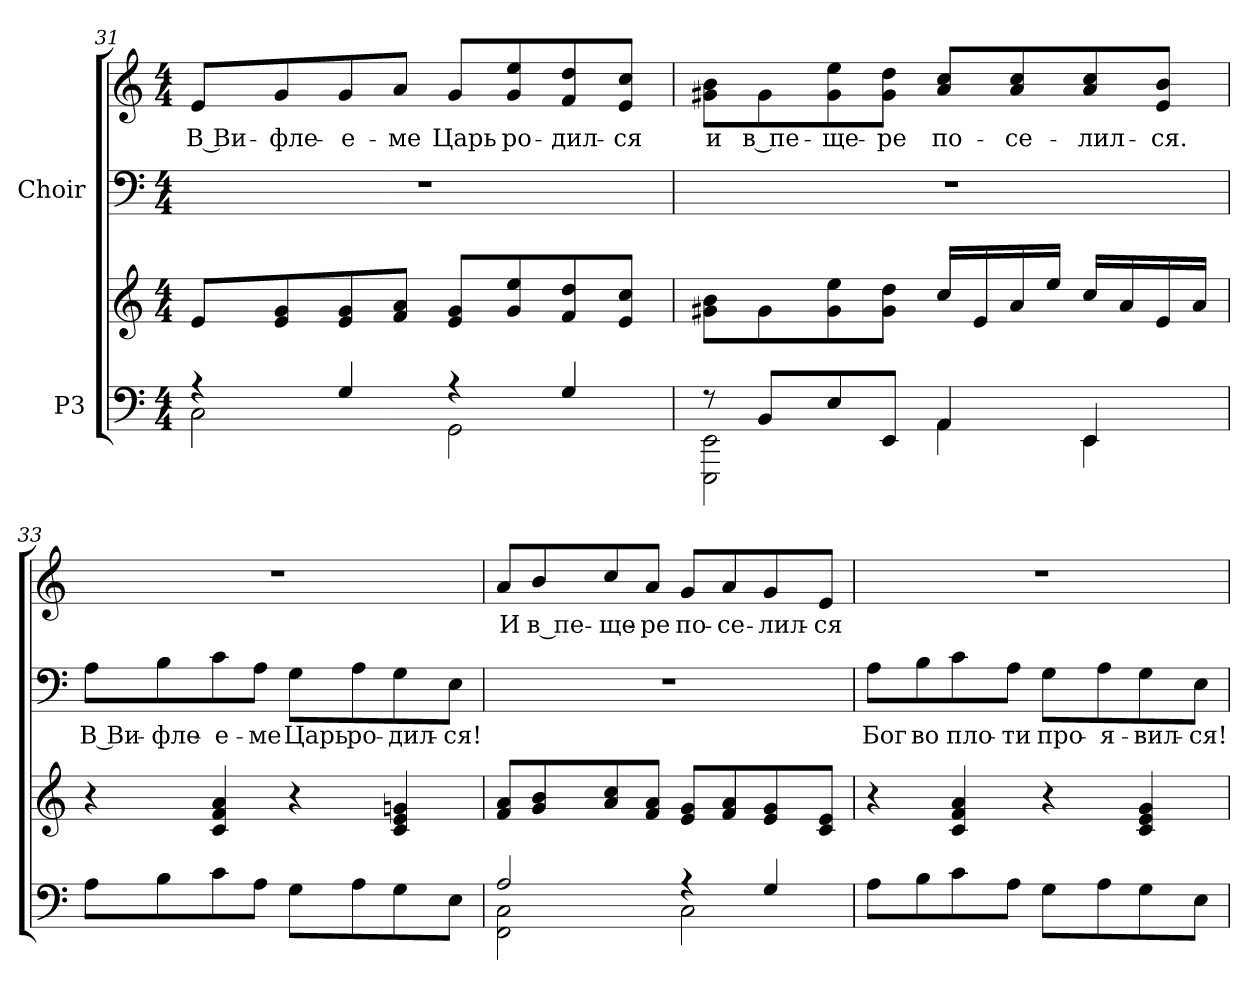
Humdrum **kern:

**kern	**kern	**kern	**text	**kern	**text
*part2	*part2	*part1	*part1	*part1	*part1
*staff4	*staff3	*staff2	*staff2	*staff1	*staff1
*I"P3	*	*I"Choir	*	*	*
!!LO:LB:g=z
*clefF4	*clefG2	*clefF4	*	*clefG2	*
*k[]	*k[]	*k[]	*	*k[]	*
*C:	*C:	*C:	*	*C:	*
*M4/4	*M4/4	*M4/4	*	*M4/4	*
=31	=31	=31	=31	=31	=31
*^	*	*	*	*	*
!	!	!	!	!	!	!LO:LY:b:color=#000000
4r	2Ci\	8ei/L	1r	.	8ei/L	В Ви-
!	!	!	!	!	!	!LO:LY:b:color=#000000
.	.	8ei/ 8gi	.	.	8gi/	-фле-
!	!	!	!	!	!	!LO:LY:b:color=#000000
4Gi/	.	8ei/ 8gi	.	.	8gi/	-е-
!	!	!	!	!	!	!LO:LY:b:color=#000000
.	.	8fi/ 8aiJ	.	.	8ai/J	-ме
!	!	!	!	!	!	!LO:LY:b:color=#000000
4r	2GGi\	8ei/ 8giL	.	.	8gi/L	Царь
!	!	!	!	!	!	!LO:LY:b:color=#000000
.	.	8gi/ 8eei	.	.	8gi/ 8eei	ро-
!	!	!	!	!	!	!LO:LY:b:color=#000000
4Gi/	.	8fi/ 8ddi	.	.	8fi/ 8ddi	-дил-
!	!	!	!	!	!	!LO:LY:b:color=#000000
.	.	8ei/ 8cciJ	.	.	8ei/ 8cciJ	-ся
=32	=32	=32	=32	=32	=32	=32
!	!	!	!	!	!	!LO:LY:b:color=#000000
8r	2EEEi\ 2EEi	8g#Xi\ 8biL	1r	.	8g#Xi\ 8biL	и
!	!	!	!	!	!	!LO:LY:b:color=#000000
8BBi/L	.	8g#i\	.	.	8g#i\	в пе-
!	!	!	!	!	!	!LO:LY:b:color=#000000
8Ei/	.	8g#i\ 8eei	.	.	8g#i\ 8eei	-ще-
!	!	!	!	!	!	!LO:LY:b:color=#000000
8EEi/J	.	8g#i\ 8ddiJ	.	.	8g#i\ 8ddiJ	-ре
!	!	!	!	!	!	!LO:LY:b:color=#000000
4AAi/	4AAi\	16cci/LL	.	.	8ai/ 8cciL	по-
.	.	16ei/	.	.	.	.
!	!	!	!	!	!	!LO:LY:b:color=#000000
.	.	16ai/	.	.	8ai/ 8cci	-се-
.	.	16eei/JJ	.	.	.	.
!	!	!	!	!	!	!LO:LY:b:color=#000000
4EEi/	4EEi\	16cci/LL	.	.	8ai/ 8cci	-лил-
.	.	16ai/	.	.	.	.
!	!	!	!	!	!	!LO:LY:b:color=#000000
.	.	16ei/	.	.	8ei/ 8biJ	-ся.
.	.	16ai/JJ	.	.	.	.
*v	*v	*	*	*	*	*
!!LO:LB:g=z
=33	=33	=33	=33	=33	=33
!	!	!	!LO:LY:a:color=#000000	!	!
8Ai\L	4r	8Ai\L	В Ви-	1r	.
!	!	!	!LO:LY:a:color=#000000	!	!
8Bi\	.	8Bi\	-фле-	.	.
!	!	!	!LO:LY:a:color=#000000	!	!
8ci\	4ci/ 4fi 4ai	8ci\	-е-	.	.
!	!	!	!LO:LY:a:color=#000000	!	!
8Ai\J	.	8Ai\J	-ме	.	.
!	!	!	!LO:LY:a:color=#000000	!	!
8Gi\L	4r	8Gi\L	Царь	.	.
!	!	!	!LO:LY:a:color=#000000	!	!
8Ai\	.	8Ai\	ро-	.	.
!	!	!	!LO:LY:a:color=#000000	!	!
8Gi\	4ci/ 4ei 4gni	8Gi\	-дил-	.	.
!	!	!	!LO:LY:a:color=#000000	!	!
8Ei\J	.	8Ei\J	-ся!	.	.
=34	=34	=34	=34	=34	=34
*^	*	*	*	*	*
!	!	!	!	!	!	!LO:LY:b:color=#000000
2Ai/	2FFi\ 2Ci	8fi/ 8aiL	1r	.	8ai/L	И
!	!	!	!	!	!	!LO:LY:b:color=#000000
.	.	8gi/ 8bi	.	.	8bi/	в пе-
!	!	!	!	!	!	!LO:LY:b:color=#000000
.	.	8ai/ 8cci	.	.	8cci/	-ще-
!	!	!	!	!	!	!LO:LY:b:color=#000000
.	.	8fi/ 8aiJ	.	.	8ai/J	-ре
!	!	!	!	!	!	!LO:LY:b:color=#000000
4r	2Ci\	8ei/ 8giL	.	.	8gi/L	по-
!	!	!	!	!	!	!LO:LY:b:color=#000000
.	.	8fi/ 8ai	.	.	8ai/	-се-
!	!	!	!	!	!	!LO:LY:b:color=#000000
4Gi/	.	8ei/ 8gi	.	.	8gi/	-лил-
!	!	!	!	!	!	!LO:LY:b:color=#000000
.	.	8ci/ 8eiJ	.	.	8ei/J	-ся
*v	*v	*	*	*	*	*
=35	=35	=35	=35	=35	=35
!	!	!	!LO:LY:a:color=#000000	!	!
8Ai\L	4r	8Ai\L	Бог	1r	.
!	!	!	!LO:LY:a:color=#000000	!	!
8Bi\	.	8Bi\	во	.	.
!	!	!	!LO:LY:a:color=#000000	!	!
8ci\	4ci/ 4fi 4ai	8ci\	пло-	.	.
!	!	!	!LO:LY:a:color=#000000	!	!
8Ai\J	.	8Ai\J	-ти	.	.
!	!	!	!LO:LY:a:color=#000000	!	!
8Gi\L	4r	8Gi\L	про-	.	.
!	!	!	!LO:LY:a:color=#000000	!	!
8Ai\	.	8Ai\	-я-	.	.
!	!	!	!LO:LY:a:color=#000000	!	!
8Gi\	4ci/ 4ei 4gi	8Gi\	-вил-	.	.
!	!	!	!LO:LY:a:color=#000000	!	!
8Ei\J	.	8Ei\J	-ся!	.	.
=	=	=	=	=	=
*-	*-	*-	*-	*-	*-
